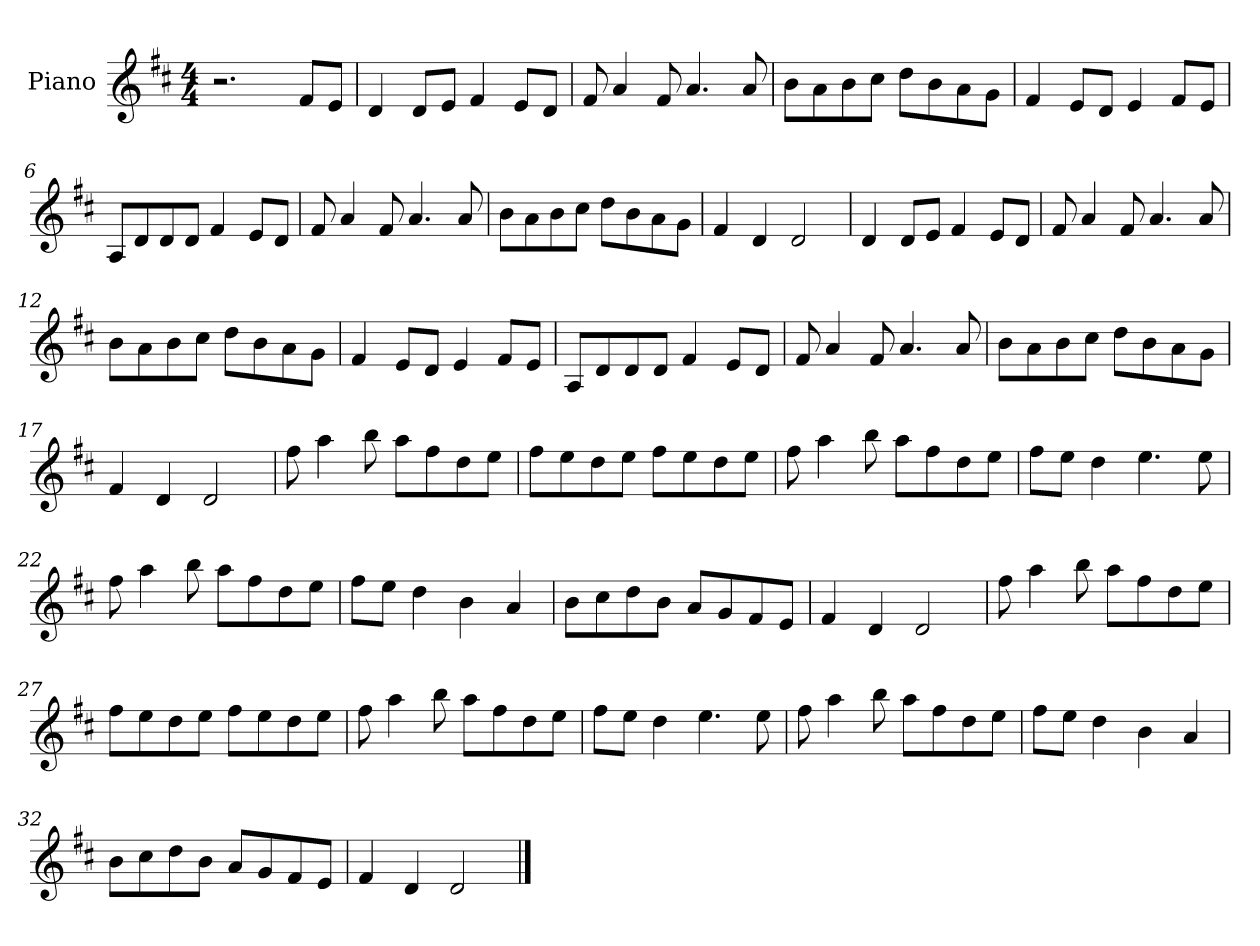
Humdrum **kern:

**kern
*part1
*staff1
*I"Piano
*I'Pno
*clefG2
*k[f#c#]
*M4/4
=1
2.r
8f#/L
8e/J
=2
4d/
8d/L
8e/J
4f#/
8e/L
8d/J
=3
8f#/
4a/
8f#/
4.a/
8a/
=4
8b\L
8a\
8b\
8cc#\J
8dd\L
8b\
8a\
8g\J
=5
4f#/
8e/L
8d/J
4e/
8f#/L
8e/J
=6
8A/L
8d/
8d/
8d/J
4f#/
8e/L
8d/J
=7
8f#/
4a/
8f#/
4.a/
8a/
=8
8b\L
8a\
8b\
8cc#\J
8dd\L
8b\
8a\
8g\J
=9
4f#/
4d/
2d/
=10
4d/
8d/L
8e/J
4f#/
8e/L
8d/J
=11
8f#/
4a/
8f#/
4.a/
8a/
=12
8b\L
8a\
8b\
8cc#\J
8dd\L
8b\
8a\
8g\J
=13
4f#/
8e/L
8d/J
4e/
8f#/L
8e/J
=14
8A/L
8d/
8d/
8d/J
4f#/
8e/L
8d/J
=15
8f#/
4a/
8f#/
4.a/
8a/
=16
8b\L
8a\
8b\
8cc#\J
8dd\L
8b\
8a\
8g\J
=17
4f#/
4d/
2d/
=18
8ff#\
4aa\
8bb\
8aa\L
8ff#\
8dd\
8ee\J
=19
8ff#\L
8ee\
8dd\
8ee\J
8ff#\L
8ee\
8dd\
8ee\J
=20
8ff#\
4aa\
8bb\
8aa\L
8ff#\
8dd\
8ee\J
=21
8ff#\L
8ee\J
4dd\
4.ee\
8ee\
=22
8ff#\
4aa\
8bb\
8aa\L
8ff#\
8dd\
8ee\J
=23
8ff#\L
8ee\J
4dd\
4b\
4a/
=24
8b\L
8cc#\
8dd\
8b\J
8a/L
8g/
8f#/
8e/J
=25
4f#/
4d/
2d/
=26
8ff#\
4aa\
8bb\
8aa\L
8ff#\
8dd\
8ee\J
=27
8ff#\L
8ee\
8dd\
8ee\J
8ff#\L
8ee\
8dd\
8ee\J
=28
8ff#\
4aa\
8bb\
8aa\L
8ff#\
8dd\
8ee\J
=29
8ff#\L
8ee\J
4dd\
4.ee\
8ee\
=30
8ff#\
4aa\
8bb\
8aa\L
8ff#\
8dd\
8ee\J
=31
8ff#\L
8ee\J
4dd\
4b\
4a/
=32
8b\L
8cc#\
8dd\
8b\J
8a/L
8g/
8f#/
8e/J
=33
4f#/
4d/
2d/
==
*-
